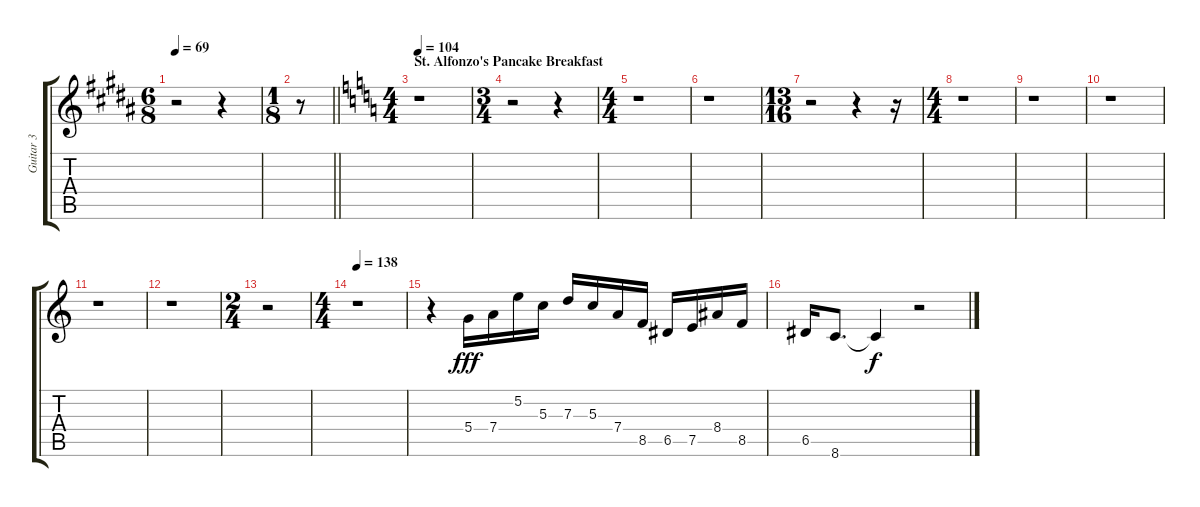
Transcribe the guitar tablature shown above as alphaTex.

\track ("Guitar 3" "Guitar 3") {instrument electricguitarclean}
\staff {score tabs}
\tuning (E4 B3 G3 D3 A2 E2) {hide}
\ts (6 8)
\tempo 69
\clef g2
\ks b
r.2{dy fff} r.4 |
\ts (1 8)
\barLineRight lightlight
r.8 |
\ts (4 4)
\section ("" "St. Alfonzo's Pancake Breakfast")
\tempo 104
\ks c
r.1 |
\ts (3 4)
r.2 r.4 |
\ts (4 4)
r.1 |
r.1 |
\ts (13 16)
r.2 r.4 r.16 |
\ts (4 4)
r.1 |
r.1 |
r.1 |
r.1 |
r.1 |
\ts (2 4)
r.2 |
\ts (4 4)
\tempo 138
r.1 |
r.4{instrument electricguitarclean} 5.4.16 7.4.16 5.2.16 5.3.16 7.3.16 5.3.16 7.4.16 8.5.16 6.5.16 7.5.16 8.4.16 8.5.16 |
6.5.16 8.6.8{d} 8.6{t}.4{dy f} r.2
